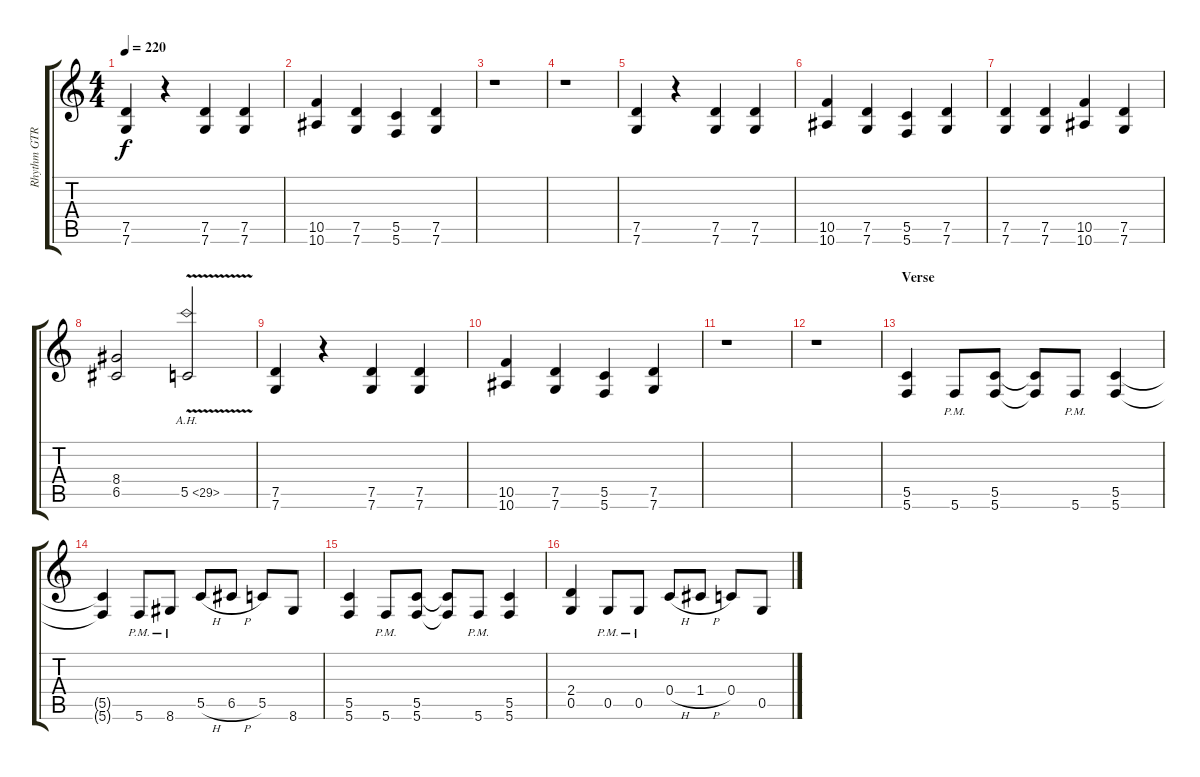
\track ("Rhythm GTR 1" "Rhythm GTR") {instrument overdrivenguitar}
\staff {score tabs}
\tuning (D4 A3 F3 C3 G2 C2) {hide}
\ts (4 4)
\tempo 220
\clef g2
\ks aminor
(7.5 7.6).4{dy f} r.4 (7.5 7.6).4 (7.5 7.6).4 |
(10.5 10.6).4 (7.5 7.6).4 (5.5 5.6).4 (7.5 7.6).4 |
r.1 |
r.1 |
(7.5 7.6).4 r.4 (7.5 7.6).4 (7.5 7.6).4 |
(10.5 10.6).4 (7.5 7.6).4 (5.5 5.6).4 (7.5 7.6).4 |
(7.5 7.6).4 (7.5 7.6).4 (10.5 10.6).4 (7.5 7.6).4 |
(8.4 6.5).2 5.5{ah 24 v}.2 |
(7.5 7.6).4 r.4 (7.5 7.6).4 (7.5 7.6).4 |
(10.5 10.6).4 (7.5 7.6).4 (5.5 5.6).4 (7.5 7.6).4 |
r.1 |
r.1 |
\section ("" "Verse")
(5.5 5.6).4 5.6{pm}.8 (5.5 5.6).8 (5.5{t} 5.6{t}).8 5.6{pm}.8 (5.5 5.6).4 |
(5.5{t} 5.6{t}).4 5.6{pm}.8 8.6{pm}.8 5.5{h}.8 6.5{h}.8 5.5.8 8.6.8 |
(5.5 5.6).4 5.6{pm}.8 (5.5 5.6).8 (5.5{t} 5.6{t}).8 5.6{pm}.8 (5.5 5.6).4 |
(2.4 0.5).4 0.5{pm}.8 0.5{pm}.8 0.4{h}.8 1.4{h}.8 0.4.8 0.5.8
